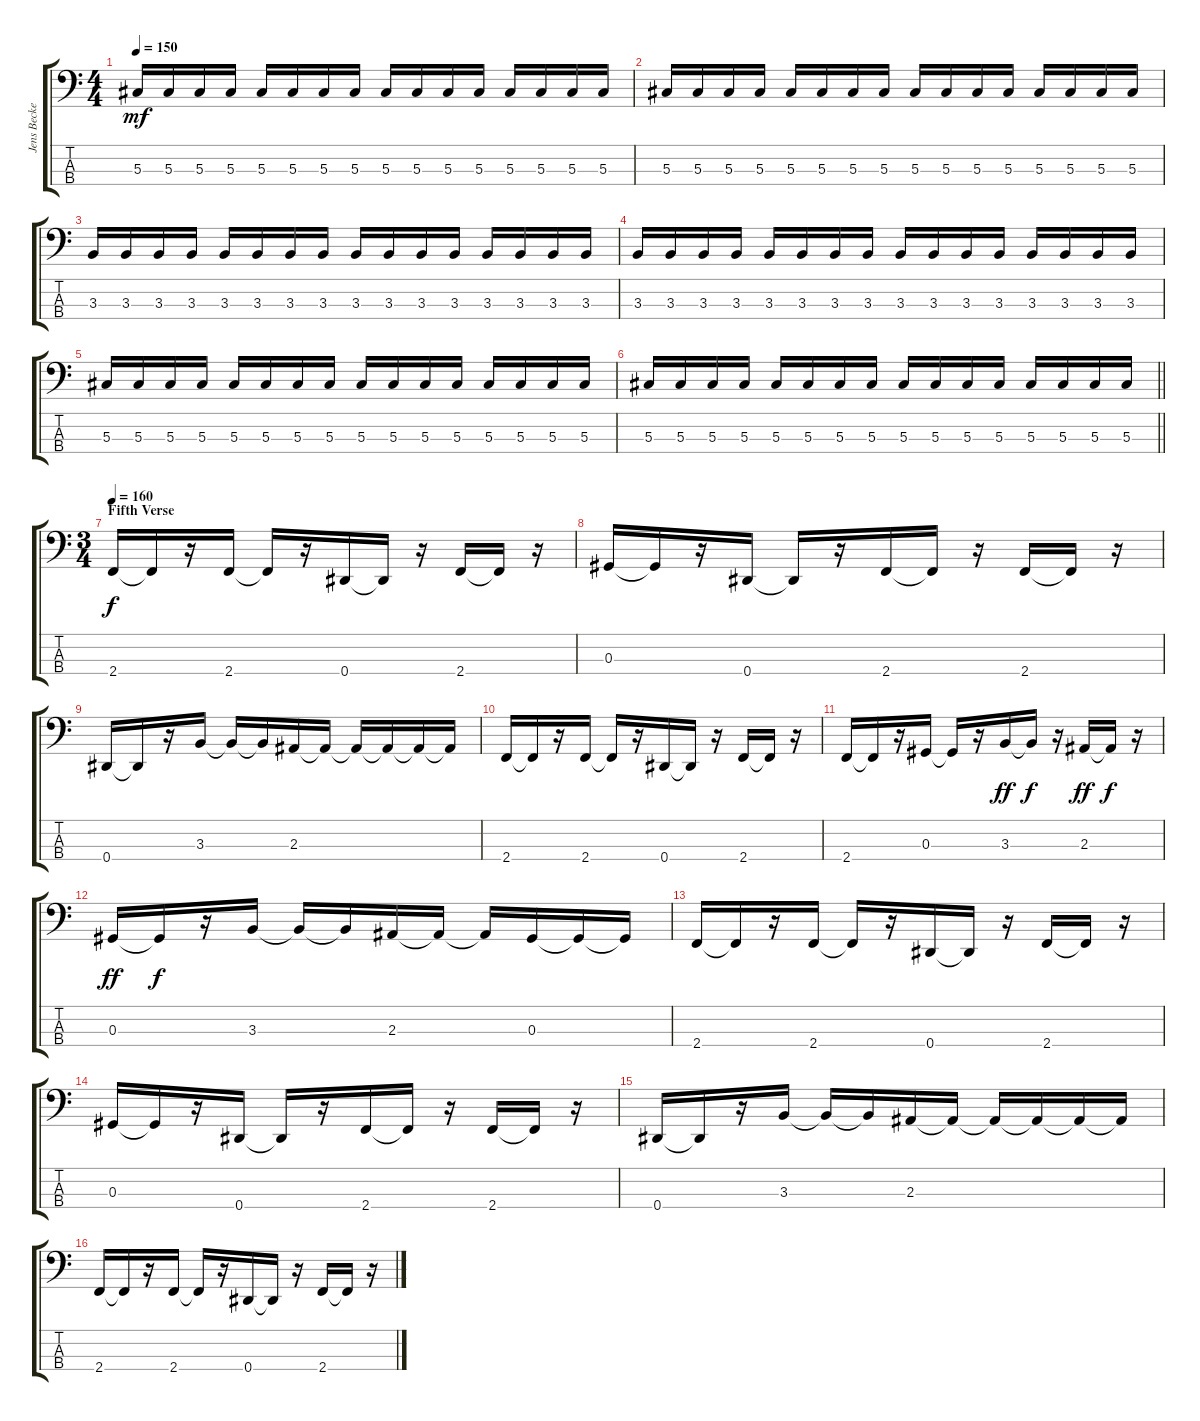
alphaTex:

\track ("Jens Becker" "Jens Becke") {instrument electricbasspick}
\staff {score tabs}
\tuning (Gb2 Db2 Ab1 Eb1) {hide}
\ts (4 4)
\tempo 150
\clef f4
\ks c
5.3.16{dy mf} 5.3.16 5.3.16 5.3.16 5.3.16 5.3.16 5.3.16 5.3.16 5.3.16 5.3.16 5.3.16 5.3.16 5.3.16 5.3.16 5.3.16 5.3.16 |
5.3.16 5.3.16 5.3.16 5.3.16 5.3.16 5.3.16 5.3.16 5.3.16 5.3.16 5.3.16 5.3.16 5.3.16 5.3.16 5.3.16 5.3.16 5.3.16 |
3.3.16 3.3.16 3.3.16 3.3.16 3.3.16 3.3.16 3.3.16 3.3.16 3.3.16 3.3.16 3.3.16 3.3.16 3.3.16 3.3.16 3.3.16 3.3.16 |
3.3.16 3.3.16 3.3.16 3.3.16 3.3.16 3.3.16 3.3.16 3.3.16 3.3.16 3.3.16 3.3.16 3.3.16 3.3.16 3.3.16 3.3.16 3.3.16 |
5.3.16 5.3.16 5.3.16 5.3.16 5.3.16 5.3.16 5.3.16 5.3.16 5.3.16 5.3.16 5.3.16 5.3.16 5.3.16 5.3.16 5.3.16 5.3.16 |
\barLineRight lightlight
5.3.16 5.3.16 5.3.16 5.3.16 5.3.16 5.3.16 5.3.16 5.3.16 5.3.16 5.3.16 5.3.16 5.3.16 5.3.16 5.3.16 5.3.16 5.3.16 |
\ts (3 4)
\section ("" "Fifth Verse")
\tempo 160
2.4.16{dy f} 2.4{t}.16 r.16 2.4.16 2.4{t}.16 r.16 0.4.16 0.4{t}.16 r.16 2.4.16 2.4{t}.16 r.16 |
0.3.16 0.3{t}.16 r.16 0.4.16 0.4{t}.16 r.16 2.4.16 2.4{t}.16 r.16 2.4.16 2.4{t}.16 r.16 |
0.4.16 0.4{t}.16 r.16 3.3.16 3.3{t}.16 3.3{t}.16 2.3.16 2.3{t}.16 2.3{t}.16 2.3{t}.16 2.3{t}.16 2.3{t}.16 |
2.4.16 2.4{t}.16 r.16 2.4.16 2.4{t}.16 r.16 0.4.16 0.4{t}.16 r.16 2.4.16 2.4{t}.16 r.16 |
2.4.16 2.4{t}.16 r.16 0.3.16 0.3{t}.16 r.16 3.3.16{dy ff} 3.3{t}.16{dy f} r.16 2.3.16{dy ff} 2.3{t}.16{dy f} r.16 |
0.3.16{dy ff} 0.3{t}.16{dy f} r.16 3.3.16 3.3{t}.16 3.3{t}.16 2.3.16 2.3{t}.16 2.3{t}.16 0.3.16 0.3{t}.16 0.3{t}.16 |
2.4.16 2.4{t}.16 r.16 2.4.16 2.4{t}.16 r.16 0.4.16 0.4{t}.16 r.16 2.4.16 2.4{t}.16 r.16 |
0.3.16 0.3{t}.16 r.16 0.4.16 0.4{t}.16 r.16 2.4.16 2.4{t}.16 r.16 2.4.16 2.4{t}.16 r.16 |
0.4.16 0.4{t}.16 r.16 3.3.16 3.3{t}.16 3.3{t}.16 2.3.16 2.3{t}.16 2.3{t}.16 2.3{t}.16 2.3{t}.16 2.3{t}.16 |
2.4.16 2.4{t}.16 r.16 2.4.16 2.4{t}.16 r.16 0.4.16 0.4{t}.16 r.16 2.4.16 2.4{t}.16 r.16
